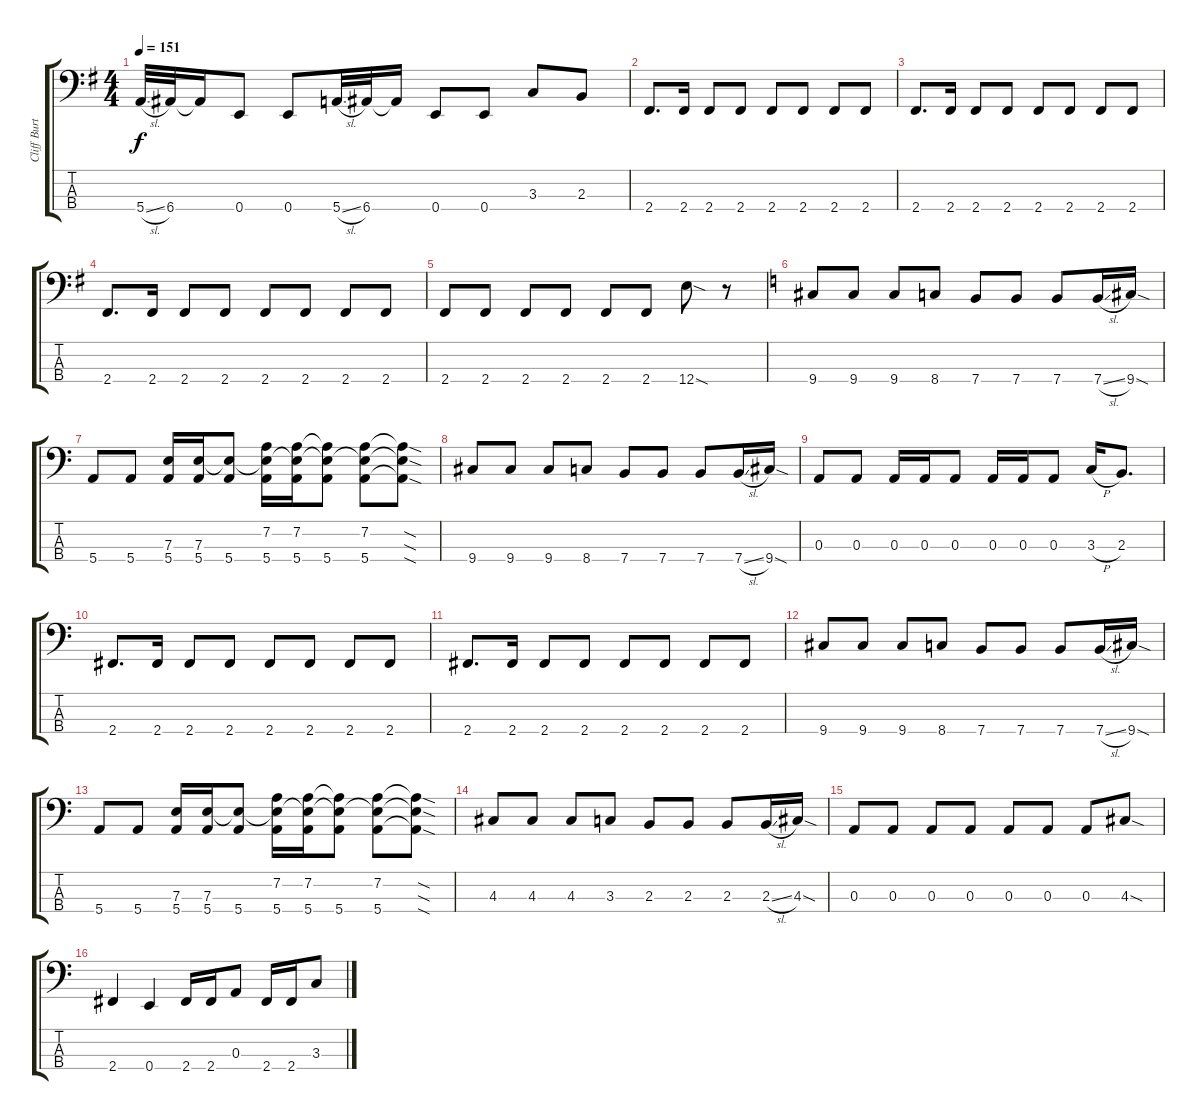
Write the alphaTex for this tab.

\track ("Cliff Burton" "Cliff Burt") {instrument electricbassfinger}
\staff {score tabs}
\tuning (G2 D2 A1 E1) {hide}
\ts (4 4)
\tempo 151
\clef f4
\ks g
5.4{sl}.32{dy f} 6.4.32 6.4{t}.16 0.4.8 0.4.8 5.4{sl}.32 6.4.32 6.4{t}.16 0.4.8 0.4.8 3.3.8 2.3.8 |
2.4.8{d} 2.4.16 2.4.8 2.4.8 2.4.8 2.4.8 2.4.8 2.4.8 |
2.4.8{d} 2.4.16 2.4.8 2.4.8 2.4.8 2.4.8 2.4.8 2.4.8 |
2.4.8{d} 2.4.16 2.4.8 2.4.8 2.4.8 2.4.8 2.4.8 2.4.8 |
2.4.8 2.4.8 2.4.8 2.4.8 2.4.8 2.4.8 12.4{sod}.8 r.8 |
\ks c
9.4.8 9.4.8 9.4.8 8.4.8 7.4.8 7.4.8 7.4.8 7.4{sl}.16 9.4{sod}.16 |
5.4.8 5.4.8 (7.3 5.4).16 (7.3 5.4).16 (7.3{t} 5.4).8 (7.2 7.3{t} 5.4).16 (7.2 7.3{t} 5.4).16 (7.2{t} 7.3{t} 5.4).8 (7.2 7.3{t} 5.4).8 (7.2{sod t} 7.3{sod t} 5.4{sod t}).8 |
9.4.8 9.4.8 9.4.8 8.4.8 7.4.8 7.4.8 7.4.8 7.4{sl}.16 9.4{sod}.16 |
0.3.8 0.3.8 0.3.16 0.3.16 0.3.8 0.3.16 0.3.16 0.3.8 3.3{h}.16 2.3.8{d} |
2.4.8{d} 2.4.16 2.4.8 2.4.8 2.4.8 2.4.8 2.4.8 2.4.8 |
2.4.8{d} 2.4.16 2.4.8 2.4.8 2.4.8 2.4.8 2.4.8 2.4.8 |
9.4.8 9.4.8 9.4.8 8.4.8 7.4.8 7.4.8 7.4.8 7.4{sl}.16 9.4{sod}.16 |
5.4.8 5.4.8 (7.3 5.4).16 (7.3 5.4).16 (7.3{t} 5.4).8 (7.2 7.3{t} 5.4).16 (7.2 7.3{t} 5.4).16 (7.2{t} 7.3{t} 5.4).8 (7.2 7.3{t} 5.4).8 (7.2{sod t} 7.3{sod t} 5.4{sod t}).8 |
4.3.8 4.3.8 4.3.8 3.3.8 2.3.8 2.3.8 2.3.8 2.3{sl}.16 4.3{sod}.16 |
0.3.8 0.3.8 0.3.8 0.3.8 0.3.8 0.3.8 0.3.8 4.3{sod}.8 |
2.4.4 0.4.4 2.4.16 2.4.16 0.3.8 2.4.16 2.4.16 3.3.8
